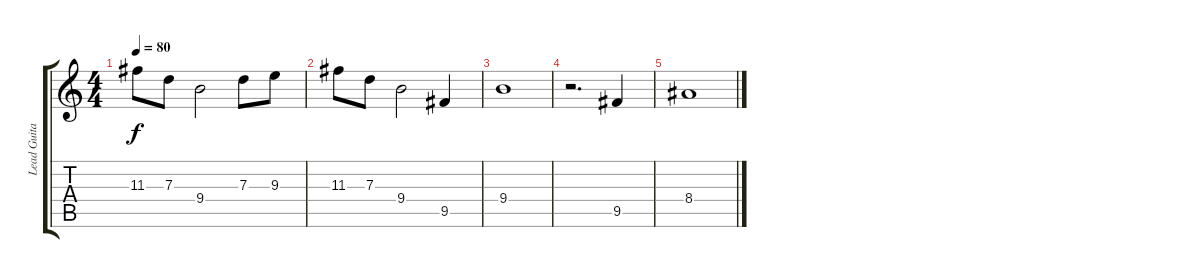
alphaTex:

\track ("Lead Guitar" "Lead Guita") {mute instrument acousticguitarsteel}
\staff {score tabs}
\tuning (E4 B3 G3 D3 A2 E2) {hide}
\ts (4 4)
\tempo 80
\clef g2
\ks c
11.3.8{dy f} 7.3.8 9.4.2 7.3.8 9.3.8 |
11.3.8 7.3.8 9.4.2 9.5.4 |
9.4.1 |
r.2{d} 9.5.4 |
8.4.1
